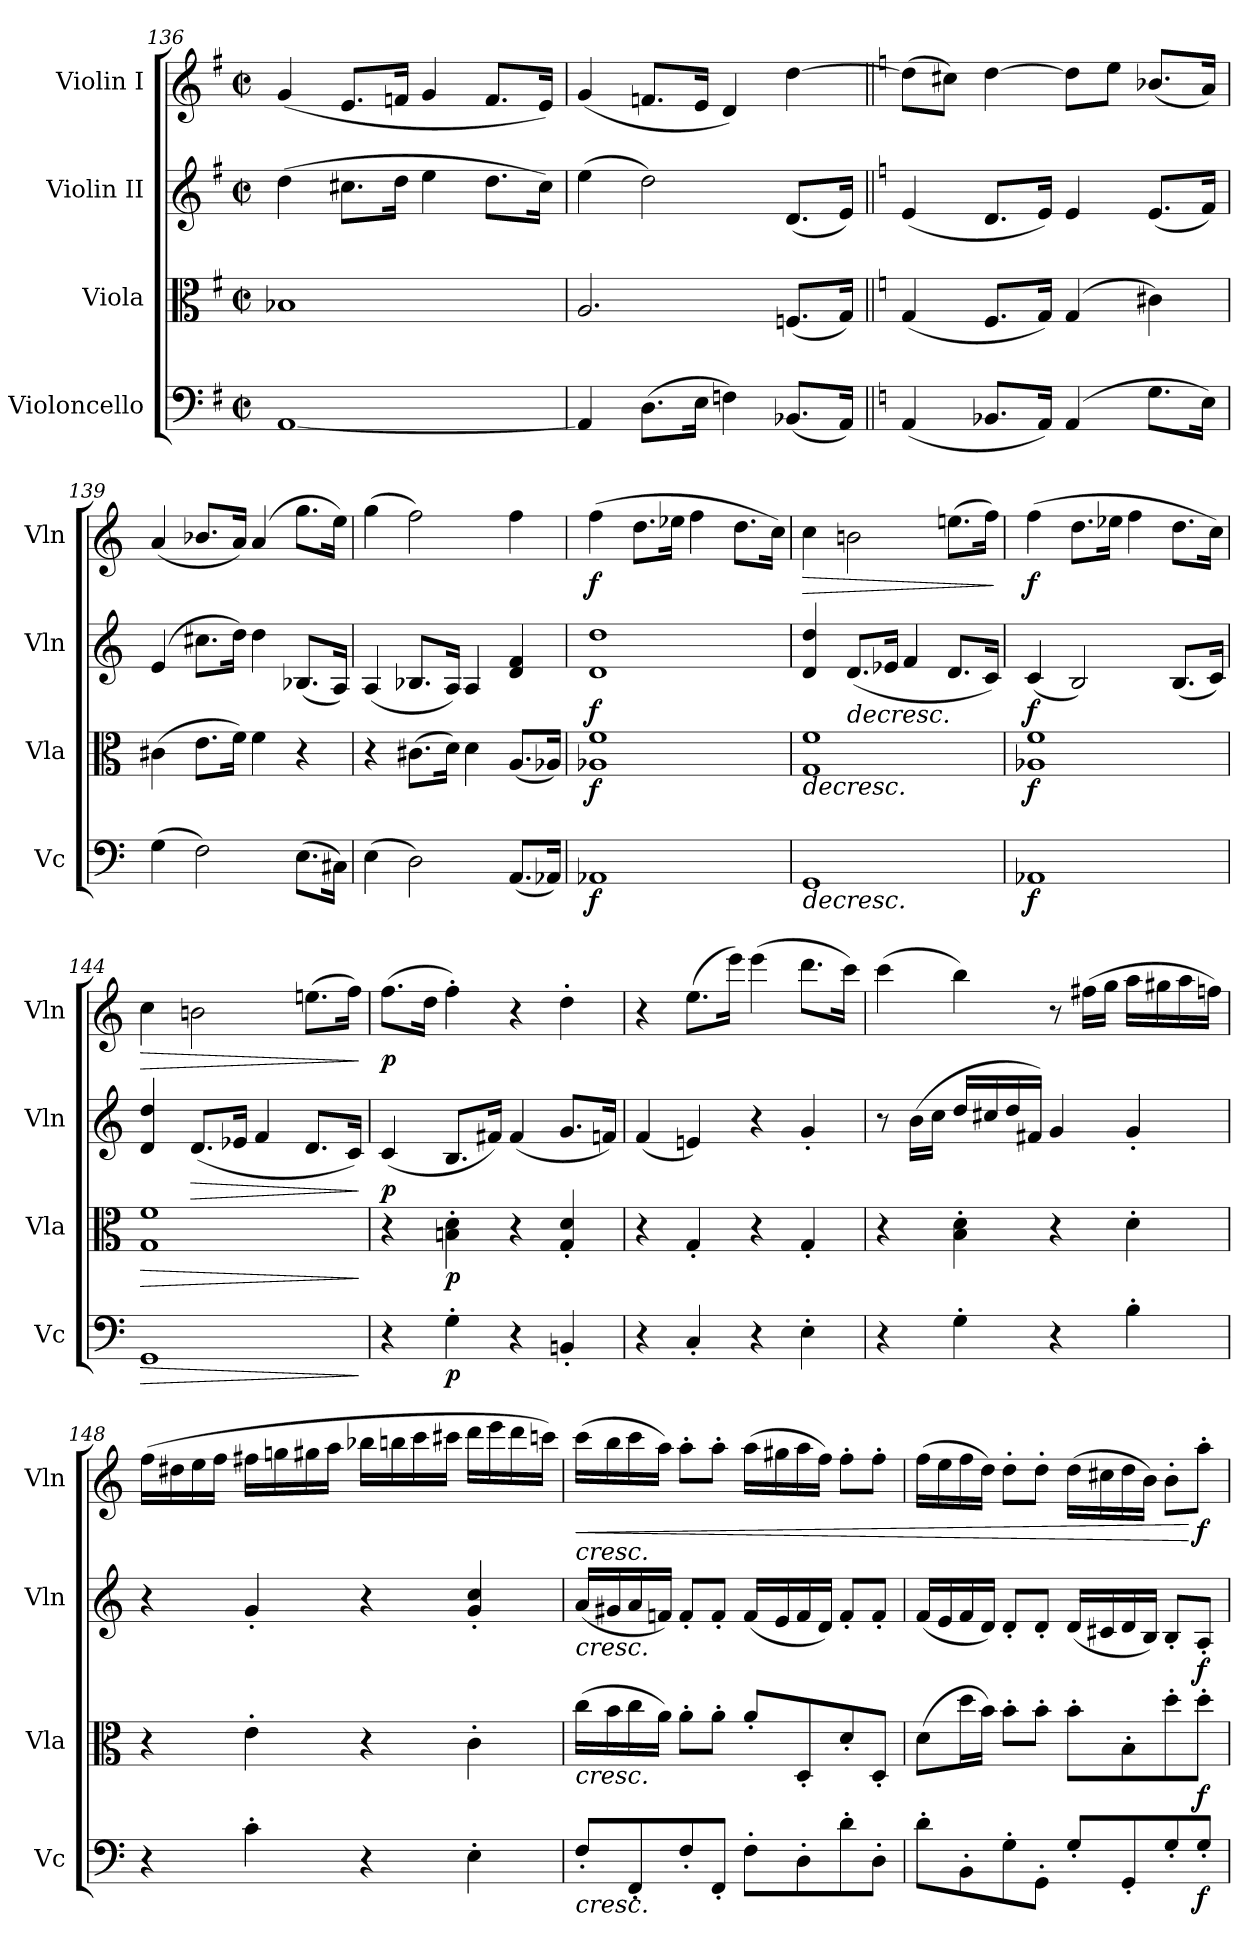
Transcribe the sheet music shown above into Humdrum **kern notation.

**kern	**dynam	**kern	**dynam	**kern	**dynam	**kern	**dynam
*part4	*part4	*part3	*part3	*part2	*part2	*part1	*part1
*staff4	*staff4	*staff3	*staff3	*staff2	*staff2	*staff1	*staff1
*I"Violoncello	*	*I"Viola	*	*I"Violin II	*	*I"Violin I	*
*I'Vc	*	*I'Vla	*	*I'Vln	*	*I'Vln	*
*clefF4	*	*clefC3	*	*clefG2	*	*clefG2	*
*k[f#]	*	*k[f#]	*	*k[f#]	*	*k[f#]	*
*M2/2	*	*M2/2	*	*M2/2	*	*M2/2	*
*met(c|)	*	*met(c|)	*	*met(c|)	*	*met(c|)	*
=136	=136	=136	=136	=136	=136	=136	=136
[1AA	.	1B-X	.	(>4dd\	.	(<4g/	.
.	.	.	.	8.cc#X\L	.	8.e/L	.
.	.	.	.	16dd\Jk	.	16fn/Jk	.
.	.	.	.	4ee\	.	4g/	.
.	.	.	.	8.dd\L	.	8.f/L	.
.	.	.	.	16cc#\Jk)	.	16e/Jk)	.
=137	=137	=137	=137	=137	=137	=137	=137
4AA/]	.	2.A/	.	(>4ee\	.	(<4g/	.
(>8.D\L	.	.	.	2dd\)	.	8.fn/L	.
16E\Jk	.	.	.	.	.	16e/Jk	.
4Fn\)	.	.	.	.	.	4d/)	.
(<8.BB-X/L	.	(<8.Fn/L	.	(<8.d/L	.	[4dd\	.
16AA/Jk)	.	16G/Jk)	.	16e/Jk)	.	.	.
=138||	=138||	=138||	=138||	=138||	=138||	=138||	=138||
*k[]	*	*k[]	*	*k[]	*	*k[]	*
(<4AA/	.	(<4G/	.	(<4e/	.	(>8dd\L]	.
.	.	.	.	.	.	8cc#X\J)	.
8.BB-X/L	.	8.F/L	.	8.d/L	.	[4dd\	.
16AA/Jk)	.	16G/Jk)	.	16e/Jk)	.	.	.
(>4AA/	.	(>4G/	.	4e/	.	8dd\L]	.
.	.	.	.	.	.	8ee\J	.
8.G\L	.	4c#X\)	.	(<8.e/L	.	(<8.b-X/L	.
16E\Jk)	.	.	.	16f/Jk)	.	16a/Jk)	.
=139	=139	=139	=139	=139	=139	=139	=139
(>4G\	.	(>4c#X\	.	(>4e/	.	(<4a/	.
2F\)	.	8.e\L	.	8.cc#X\L	.	8.b-X/L	.
.	.	16f\Jk)	.	16dd\Jk)	.	16a/Jk)	.
.	.	4f\	.	4dd\	.	(>4a/	.
(>8.E\L	.	4r	.	(<8.B-X/L	.	8.gg\L	.
16C#X\Jk)	.	.	.	16A/Jk)	.	16ee\Jk)	.
=140	=140	=140	=140	=140	=140	=140	=140
(>4E\	.	4r	.	(<4A/	.	(>4gg\	.
2D\)	.	(>8.c#X\L	.	8.B-X/L	.	2ff\)	.
.	.	16d\Jk)	.	16A/Jk)	.	.	.
.	.	4d\	.	4A/	.	.	.
(<8.AA/L	.	(<8.A/L	.	4d/ 4f/	.	4ff\	.
16AA-X/Jk)	.	16A-X/Jk)	.	.	.	.	.
=141	=141	=141	=141	=141	=141	=141	=141
!	!LO:DY:b	!	!LO:DY:b	!	!LO:DY:b	!	!LO:DY:b
1AA-X	f	1A-X 1f	f	1d 1dd	f	(>4ff\	f
.	.	.	.	.	.	8.dd\L	.
.	.	.	.	.	.	16ee-X\Jk	.
.	.	.	.	.	.	4ff\	.
.	.	.	.	.	.	8.dd\L	.
.	.	.	.	.	.	16cc\Jk)	.
=142	=142	=142	=142	=142	=142	=142	=142
!	!LO:HP:b	!	!LO:HP:b	!	!	!	!LO:HP:b
1GG	>	1G 1f	>	4d/ 4dd/	.	4cc\	>
!	!	!	!	!	!LO:HP:b	!	!
.	.	.	.	(<8.d/L	>	2bn\	.
.	.	.	.	16e-X/Jk	.	.	.
.	.	.	.	4f/	.	.	.
.	.	.	.	8.d/L	.	(>8.een\L	.
.	.	.	.	16c/Jk)	.	16ff\Jk)	.
.	.	.	.	.	.	.	]
=143	=143	=143	=143	=143	=143	=143	=143
!	!LO:DY:b	!	!LO:DY:b	!	!LO:DY:b	!	!LO:DY:b
1AA-X	f	1A-X 1f	f	(<4c/	f	(>4ff\	f
.	.	.	.	2B/)	.	8.dd\L	.
.	.	.	.	.	.	16ee-X\Jk	.
.	.	.	.	.	.	4ff\	.
.	.	.	.	(<8.B/L	.	8.dd\L	.
.	.	.	.	16c/Jk)	.	16cc\Jk)	.
=144	=144	=144	=144	=144	=144	=144	=144
!	!LO:HP:b	!	!LO:HP:b	!	!	!	!LO:HP:b
1GG	>	1G 1f	>	4d/ 4dd/	.	4cc\	>
!	!	!	!	!	!LO:HP:b	!	!
.	.	.	.	(<8.d/L	>	2bn\	.
.	.	.	.	16e-X/Jk	.	.	.
.	.	.	.	4f/	.	.	.
.	.	.	.	8.d/L	.	(>8.een\L	.
.	.	.	.	16c/Jk)	.	16ff\Jk)	.
.	]	.	]	.	]	.	]
=145	=145	=145	=145	=145	=145	=145	=145
!	!	!	!	!	!LO:DY:b	!	!LO:DY:b
4r	.	4r	.	(<4c/	p	(>8.ff\L	p
.	.	.	.	.	.	16dd\Jk	.
!	!LO:DY:b	!	!LO:DY:b	!	!	!	!
4G'\	p	4Bn\' 4d\'	p	8.B/L	.	4ff'\)	.
.	.	.	.	16f#X/Jk)	.	.	.
4r	.	4r	.	(<4f#/	.	4r	.
4BBn'/	.	4G/' 4d/'	.	8.g/L	.	4dd'\	.
.	.	.	.	16fn/Jk)	.	.	.
=146	=146	=146	=146	=146	=146	=146	=146
4r	.	4r	.	(<4f/	.	4r	.
4C'/	.	4G'/	.	4en/)	.	(>8.ee\L	.
.	.	.	.	.	.	16eee\Jk)	.
4r	.	4r	.	4r	.	(>4eee\	.
4E'\	.	4G'/	.	4g'/	.	8.ddd\L	.
.	.	.	.	.	.	16ccc\Jk)	.
=147	=147	=147	=147	=147	=147	=147	=147
4r	.	4r	.	8r	.	(>4ccc\	.
.	.	.	.	(>16b\LL	.	.	.
.	.	.	.	16cc\JJ	.	.	.
4G'\	.	4B\' 4d\'	.	16dd/LL	.	4bb\)	.
.	.	.	.	16cc#X/	.	.	.
.	.	.	.	16dd/	.	.	.
.	.	.	.	16f#X/JJ)	.	.	.
4r	.	4r	.	4g/	.	8r	.
.	.	.	.	.	.	(>16ff#X\LL	.
.	.	.	.	.	.	16gg\JJ	.
4B'\	.	4d'\	.	4g'/	.	16aa\LL	.
.	.	.	.	.	.	16gg#X\	.
.	.	.	.	.	.	16aa\	.
.	.	.	.	.	.	16ffn\JJ)	.
=148	=148	=148	=148	=148	=148	=148	=148
4r	.	4r	.	4r	.	(>16ff\LL	.
.	.	.	.	.	.	16dd#X\	.
.	.	.	.	.	.	16ee\	.
.	.	.	.	.	.	16ff\JJ	.
4c'\	.	4e'\	.	4g'/	.	16ff#X\LL	.
.	.	.	.	.	.	16ggn\	.
.	.	.	.	.	.	16gg#X\	.
.	.	.	.	.	.	16aa\JJ	.
4r	.	4r	.	4r	.	16bb-X\LL	.
.	.	.	.	.	.	16bbn\	.
.	.	.	.	.	.	16ccc\	.
.	.	.	.	.	.	16ccc#X\JJ	.
4E'\	.	4c'\	.	4g/' 4cc/'	.	16ddd\LL	.
.	.	.	.	.	.	16eee\	.
.	.	.	.	.	.	16ddd\	.
.	.	.	.	.	.	16cccn\JJ)	.
=149	=149	=149	=149	=149	=149	=149	=149
!	!	!	!	!	!	!LO:TX:b:i:t=cresc.	!
!	!	!	!	!LO:TX:b:i:t=cresc.	!	!	!
!	!	!LO:TX:b:i:t=cresc.	!	!	!	!	!
!LO:TX:b:i:t=cresc.	!	!	!	!	!	!	!
!	!	!	!	!	!	!	!LO:HP:b
8F'/L	.	(>16cc\LL	.	(<16a/LL	.	(>16ccc\LL	<
.	.	16b\	.	16g#X/	.	16bb\	.
8FF'/	.	16cc\	.	16a/	.	16ccc\	.
.	.	16a\JJ)	.	16fn/JJ)	.	16aa\JJ)	.
8F'/	.	8a'\L	.	8f'/L	.	8aa'\L	.
8FF'/J	.	8a'\J	.	8f'/J	.	8aa'\J	.
8F'\L	.	8a'/L	.	(<16f/LL	.	(>16aa\LL	.
.	.	.	.	16e/	.	16gg#X\	.
8D'\	.	8D'/	.	16f/	.	16aa\	.
.	.	.	.	16d/JJ)	.	16ff\JJ)	.
8d'\	.	8d'/	.	8f'/L	.	8ff'\L	.
8D'\J	.	8D'/J	.	8f'/J	.	8ff'\J	.
=150	=150	=150	=150	=150	=150	=150	=150
8d'\L	.	(>8d\L	.	(<16f/LL	.	(>16ff\LL	.
.	.	.	.	16e/	.	16ee\	.
8BB'\	.	16dd\L	.	16f/	.	16ff\	.
.	.	16b\JJ)	.	16d/JJ)	.	16dd\JJ)	.
8G'\	.	8b'\L	.	8d'/L	.	8dd'\L	.
8GG'\J	.	8b'\J	.	8d'/J	.	8dd'\J	.
8G'/L	.	8b'\L	.	(<16d/LL	.	(>16dd\LL	.
.	.	.	.	16c#X/	.	16cc#X\	.
8GG'/	.	8B'\	.	16d/	.	16dd\	.
.	.	.	.	16B/JJ)	.	16b\JJ)	.
8G'/	.	8dd'\	.	8B'/L	.	8b'\L	.
!	!LO:DY:n=1:b	!	!LO:DY:n=1:b	!	!LO:DY:n=1:b	!	!LO:DY:n=1:b
8G'/J	] f	8dd'\J	] f	8A'/J	] f	8aa'\J	[ f
=	=	=	=	=	=	=	=
*-	*-	*-	*-	*-	*-	*-	*-
